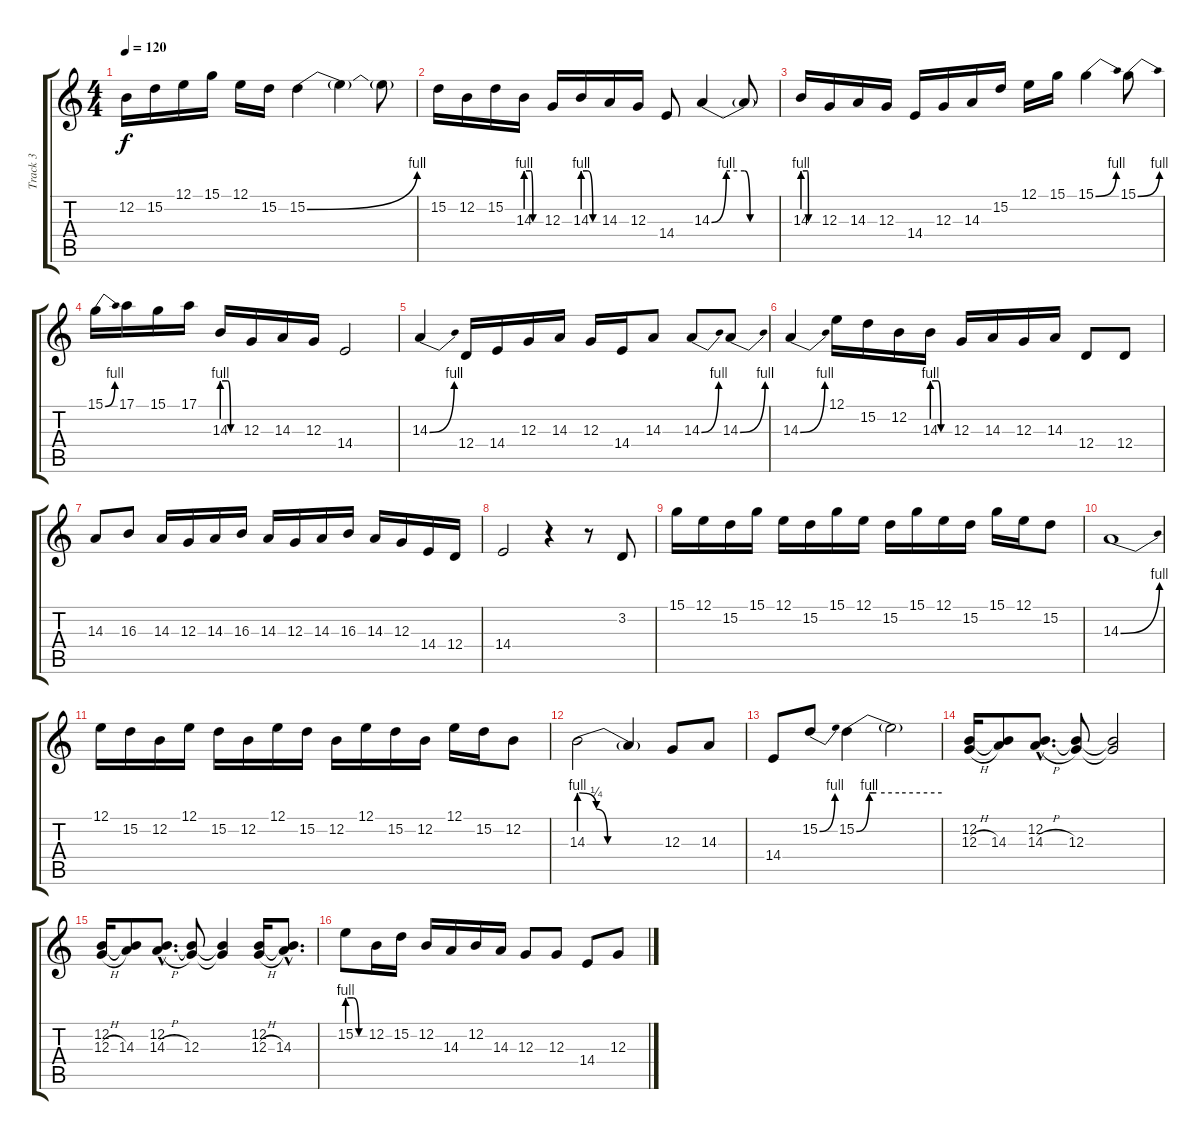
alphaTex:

\track ("Track 3" "Track 3") {instrument viola}
\staff {score tabs}
\tuning (E4 B3 G3 D3 A2 E2) {hide}
\ts (4 4)
\tempo 120
\clef g2
\ks c
12.2.16{dy f} 15.2.16 12.1.16 15.1.16 12.1.16 15.2.16 15.2{be (bend 0 0 60 4)}.4 15.2{t}.4 15.2{t}.8 |
15.2.16 12.2.16 15.2.16 14.3{be (custom 0 4 20 4 28 0 40 0 60 0)}.16 12.3.16 14.3{be (custom 0 4 20 4 40 0 60 0)}.16 14.3.16 12.3.16 14.4.8 14.3{be (custom 0 0 13 4 29 4 34 0 60 0)}.4 14.3{t}.8 |
14.3{be (custom 0 4 20 4 23 0 40 0 60 0)}.16 12.3.16 14.3.16 12.3.16 14.4.16 12.3.16 14.3.16 15.2.16 12.1.16 15.1.16 15.1{be (bend 0 0 60 4)}.4 15.1{be (bend 0 0 60 4)}.8 |
15.1{be (bend 0 0 60 4)}.16 17.1.16 15.1.16 17.1.16 14.3{be (custom 0 4 20 4 29 0 40 0 60 0)}.16 12.3.16 14.3.16 12.3.16 14.4.2 |
14.3{be (bend 0 0 60 4)}.4 12.4.16 14.4.16 12.3.16 14.3.16 12.3.16 14.4.16 14.3.8 14.3{be (bend 0 0 60 4)}.8 14.3{be (bend 0 0 60 4)}.8 |
14.3{be (bend 0 0 60 4)}.4 12.1.16 15.2.16 12.2.16 14.3{be (custom 0 4 20 4 30 0 40 0 60 0)}.16 12.3.16 14.3.16 12.3.16 14.3.16 12.4.8 12.4.8 |
14.3.8 16.3.8 14.3.16 12.3.16 14.3.16 16.3.16 14.3.16 12.3.16 14.3.16 16.3.16 14.3.16 12.3.16 14.4.16 12.4.16 |
14.4.2 r.4 r.8 3.2.8 |
15.1.16 12.1.16 15.2.16 15.1.16 12.1.16 15.2.16 15.1.16 12.1.16 15.2.16 15.1.16 12.1.16 15.2.16 15.1.16 12.1.16 15.2.8 |
14.3{be (bend 0 0 60 4)}.1 |
12.1.16 15.2.16 12.2.16 12.1.16 15.2.16 12.2.16 12.1.16 15.2.16 12.2.16 12.1.16 15.2.16 12.2.16 12.1.16 15.2.16 12.2.8 |
14.3{be (custom 0 4 12 1 20 0 40 0 60 0)}.2 14.3{t}.4 12.3.8 14.3.8 |
14.4.8 15.2{be (bend 0 0 60 4)}.8 15.2{be (custom 0 0 9 4 14 4 30 4 60 4)}.4 15.2{t}.2 |
(12.2 12.3{h}).16 (12.2{t} 14.3).8 (12.2{hac} 14.3{h hac}).8{d} (12.2{t} 12.3).8 (12.2{t} 12.3{t}).2 |
(12.2 12.3{h}).16 (12.2{t} 14.3).8 (12.2{hac} 14.3{h hac}).8{d} (12.2{t} 12.3).8 (12.2{t} 12.3{t}).4 (12.2 12.3{h}).16 (12.2{hac t} 14.3{hac}).8{d} |
15.2{be (custom 0 4 20 4 40 0 60 0)}.8 12.2.16 15.2.16 12.2.16 14.3.16 12.2.16 14.3.16 12.3.8 12.3.8 14.4.8 12.3.8
